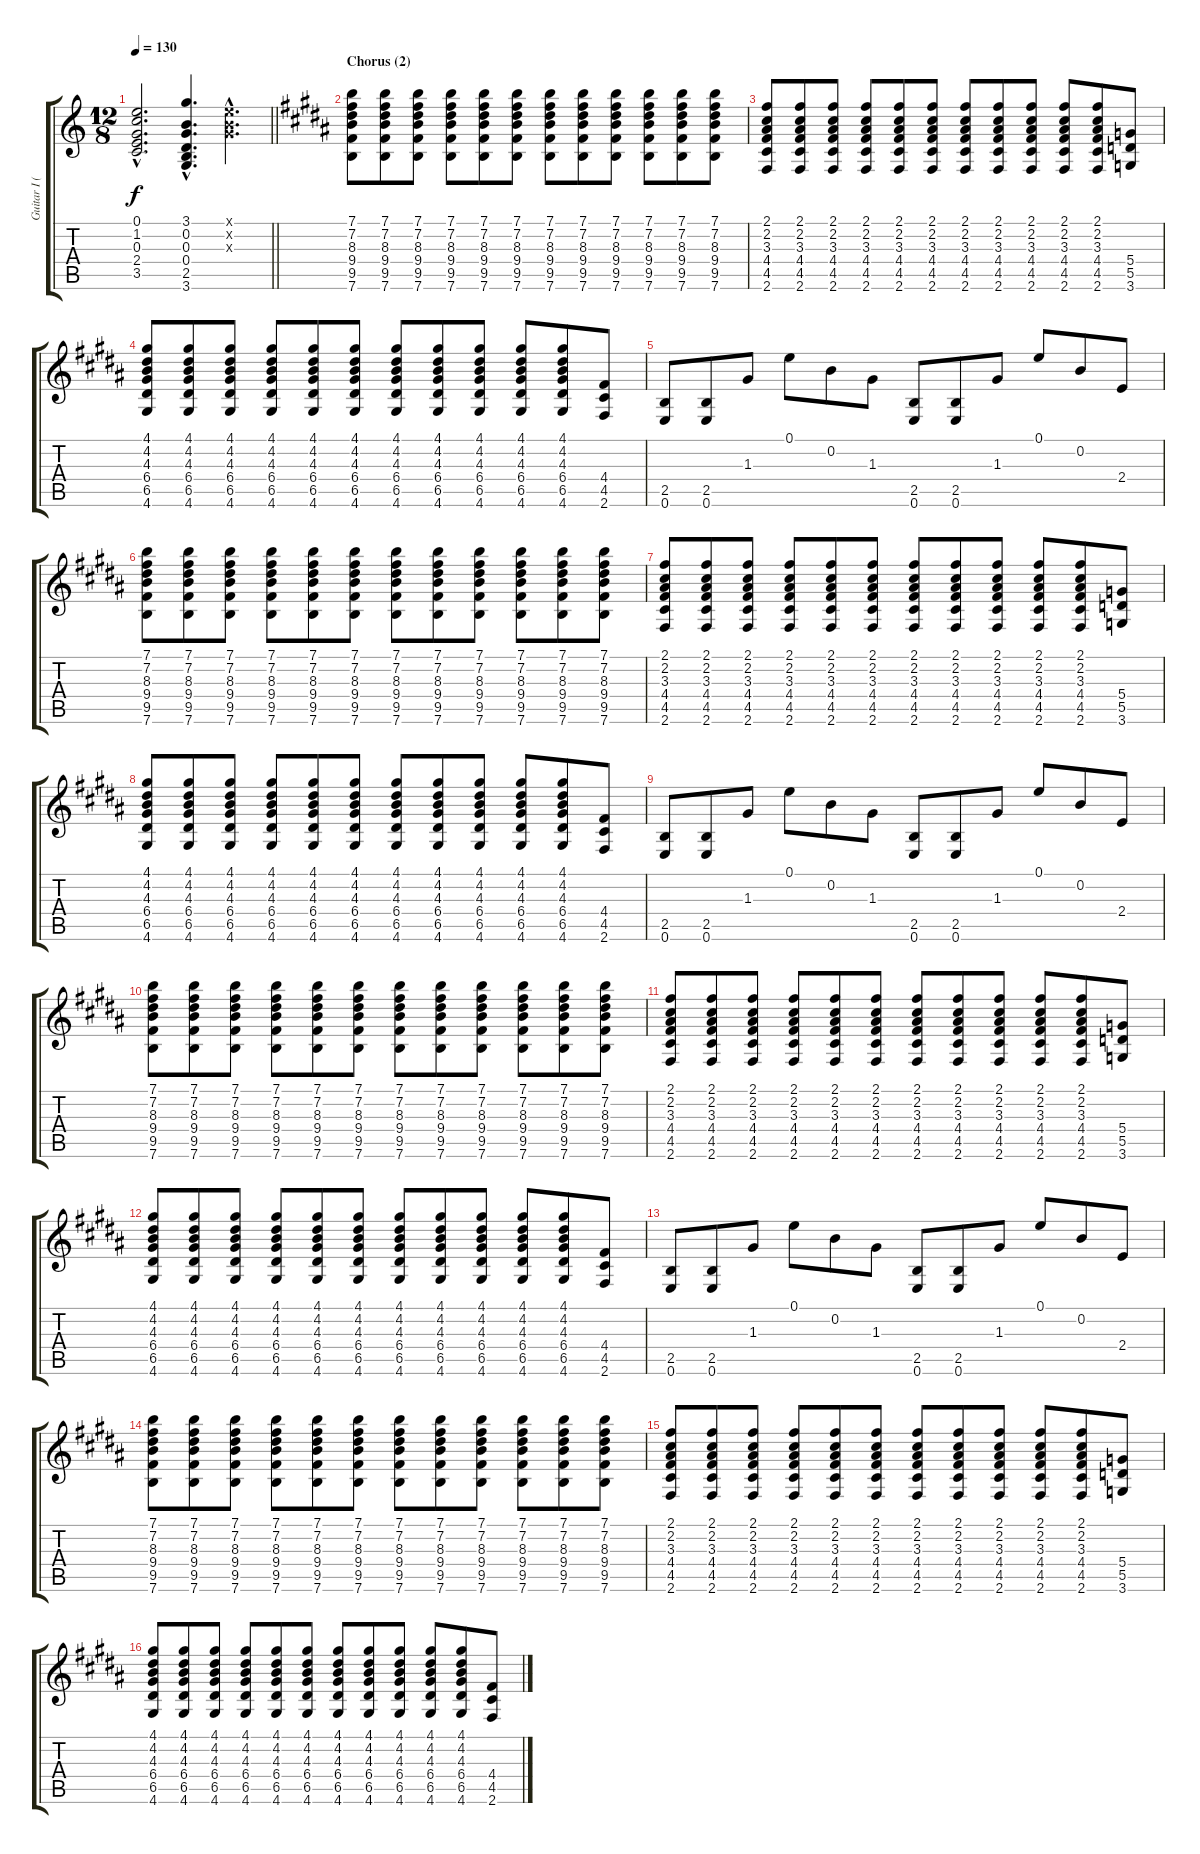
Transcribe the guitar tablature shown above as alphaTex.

\track ("Guitar I (Aiji)" "Guitar I (") {instrument electricguitarclean}
\staff {score tabs}
\tuning (E4 B3 G3 D3 A2 E2) {hide}
\ts (12 8)
\tempo 130
\clef g2
\barLineRight lightlight
\ks c
(0.1{hac} 1.2{hac} 0.3{hac} 2.4{hac} 3.5{hac}).2{d dy f} (3.1{hac} 0.2{hac} 0.3{hac} 0.4{hac} 2.5{hac} 3.6{hac}).4{d} (0.1{hac x} 0.2{hac x} 0.3{hac x}).4{d} |
\section ("" "Chorus (2)")
\ks b
(7.1 7.2 8.3 9.4 9.5 7.6).8 (7.1 7.2 8.3 9.4 9.5 7.6).8 (7.1 7.2 8.3 9.4 9.5 7.6).8 (7.1 7.2 8.3 9.4 9.5 7.6).8 (7.1 7.2 8.3 9.4 9.5 7.6).8 (7.1 7.2 8.3 9.4 9.5 7.6).8 (7.1 7.2 8.3 9.4 9.5 7.6).8 (7.1 7.2 8.3 9.4 9.5 7.6).8 (7.1 7.2 8.3 9.4 9.5 7.6).8 (7.1 7.2 8.3 9.4 9.5 7.6).8 (7.1 7.2 8.3 9.4 9.5 7.6).8 (7.1 7.2 8.3 9.4 9.5 7.6).8 |
(2.1 2.2 3.3 4.4 4.5 2.6).8 (2.1 2.2 3.3 4.4 4.5 2.6).8 (2.1 2.2 3.3 4.4 4.5 2.6).8 (2.1 2.2 3.3 4.4 4.5 2.6).8 (2.1 2.2 3.3 4.4 4.5 2.6).8 (2.1 2.2 3.3 4.4 4.5 2.6).8 (2.1 2.2 3.3 4.4 4.5 2.6).8 (2.1 2.2 3.3 4.4 4.5 2.6).8 (2.1 2.2 3.3 4.4 4.5 2.6).8 (2.1 2.2 3.3 4.4 4.5 2.6).8 (2.1 2.2 3.3 4.4 4.5 2.6).8 (5.4 5.5 3.6).8 |
(4.1 4.2 4.3 6.4 6.5 4.6).8 (4.1 4.2 4.3 6.4 6.5 4.6).8 (4.1 4.2 4.3 6.4 6.5 4.6).8 (4.1 4.2 4.3 6.4 6.5 4.6).8 (4.1 4.2 4.3 6.4 6.5 4.6).8 (4.1 4.2 4.3 6.4 6.5 4.6).8 (4.1 4.2 4.3 6.4 6.5 4.6).8 (4.1 4.2 4.3 6.4 6.5 4.6).8 (4.1 4.2 4.3 6.4 6.5 4.6).8 (4.1 4.2 4.3 6.4 6.5 4.6).8 (4.1 4.2 4.3 6.4 6.5 4.6).8 (4.4 4.5 2.6).8 |
(2.5 0.6).8 (2.5 0.6).8 1.3.8 0.1.8 0.2.8 1.3.8 (2.5 0.6).8 (2.5 0.6).8 1.3.8 0.1.8 0.2.8 2.4.8 |
(7.1 7.2 8.3 9.4 9.5 7.6).8 (7.1 7.2 8.3 9.4 9.5 7.6).8 (7.1 7.2 8.3 9.4 9.5 7.6).8 (7.1 7.2 8.3 9.4 9.5 7.6).8 (7.1 7.2 8.3 9.4 9.5 7.6).8 (7.1 7.2 8.3 9.4 9.5 7.6).8 (7.1 7.2 8.3 9.4 9.5 7.6).8 (7.1 7.2 8.3 9.4 9.5 7.6).8 (7.1 7.2 8.3 9.4 9.5 7.6).8 (7.1 7.2 8.3 9.4 9.5 7.6).8 (7.1 7.2 8.3 9.4 9.5 7.6).8 (7.1 7.2 8.3 9.4 9.5 7.6).8 |
(2.1 2.2 3.3 4.4 4.5 2.6).8 (2.1 2.2 3.3 4.4 4.5 2.6).8 (2.1 2.2 3.3 4.4 4.5 2.6).8 (2.1 2.2 3.3 4.4 4.5 2.6).8 (2.1 2.2 3.3 4.4 4.5 2.6).8 (2.1 2.2 3.3 4.4 4.5 2.6).8 (2.1 2.2 3.3 4.4 4.5 2.6).8 (2.1 2.2 3.3 4.4 4.5 2.6).8 (2.1 2.2 3.3 4.4 4.5 2.6).8 (2.1 2.2 3.3 4.4 4.5 2.6).8 (2.1 2.2 3.3 4.4 4.5 2.6).8 (5.4 5.5 3.6).8 |
(4.1 4.2 4.3 6.4 6.5 4.6).8 (4.1 4.2 4.3 6.4 6.5 4.6).8 (4.1 4.2 4.3 6.4 6.5 4.6).8 (4.1 4.2 4.3 6.4 6.5 4.6).8 (4.1 4.2 4.3 6.4 6.5 4.6).8 (4.1 4.2 4.3 6.4 6.5 4.6).8 (4.1 4.2 4.3 6.4 6.5 4.6).8 (4.1 4.2 4.3 6.4 6.5 4.6).8 (4.1 4.2 4.3 6.4 6.5 4.6).8 (4.1 4.2 4.3 6.4 6.5 4.6).8 (4.1 4.2 4.3 6.4 6.5 4.6).8 (4.4 4.5 2.6).8 |
(2.5 0.6).8 (2.5 0.6).8 1.3.8 0.1.8 0.2.8 1.3.8 (2.5 0.6).8 (2.5 0.6).8 1.3.8 0.1.8 0.2.8 2.4.8 |
(7.1 7.2 8.3 9.4 9.5 7.6).8 (7.1 7.2 8.3 9.4 9.5 7.6).8 (7.1 7.2 8.3 9.4 9.5 7.6).8 (7.1 7.2 8.3 9.4 9.5 7.6).8 (7.1 7.2 8.3 9.4 9.5 7.6).8 (7.1 7.2 8.3 9.4 9.5 7.6).8 (7.1 7.2 8.3 9.4 9.5 7.6).8 (7.1 7.2 8.3 9.4 9.5 7.6).8 (7.1 7.2 8.3 9.4 9.5 7.6).8 (7.1 7.2 8.3 9.4 9.5 7.6).8 (7.1 7.2 8.3 9.4 9.5 7.6).8 (7.1 7.2 8.3 9.4 9.5 7.6).8 |
(2.1 2.2 3.3 4.4 4.5 2.6).8 (2.1 2.2 3.3 4.4 4.5 2.6).8 (2.1 2.2 3.3 4.4 4.5 2.6).8 (2.1 2.2 3.3 4.4 4.5 2.6).8 (2.1 2.2 3.3 4.4 4.5 2.6).8 (2.1 2.2 3.3 4.4 4.5 2.6).8 (2.1 2.2 3.3 4.4 4.5 2.6).8 (2.1 2.2 3.3 4.4 4.5 2.6).8 (2.1 2.2 3.3 4.4 4.5 2.6).8 (2.1 2.2 3.3 4.4 4.5 2.6).8 (2.1 2.2 3.3 4.4 4.5 2.6).8 (5.4 5.5 3.6).8 |
(4.1 4.2 4.3 6.4 6.5 4.6).8 (4.1 4.2 4.3 6.4 6.5 4.6).8 (4.1 4.2 4.3 6.4 6.5 4.6).8 (4.1 4.2 4.3 6.4 6.5 4.6).8 (4.1 4.2 4.3 6.4 6.5 4.6).8 (4.1 4.2 4.3 6.4 6.5 4.6).8 (4.1 4.2 4.3 6.4 6.5 4.6).8 (4.1 4.2 4.3 6.4 6.5 4.6).8 (4.1 4.2 4.3 6.4 6.5 4.6).8 (4.1 4.2 4.3 6.4 6.5 4.6).8 (4.1 4.2 4.3 6.4 6.5 4.6).8 (4.4 4.5 2.6).8 |
(2.5 0.6).8 (2.5 0.6).8 1.3.8 0.1.8 0.2.8 1.3.8 (2.5 0.6).8 (2.5 0.6).8 1.3.8 0.1.8 0.2.8 2.4.8 |
(7.1 7.2 8.3 9.4 9.5 7.6).8 (7.1 7.2 8.3 9.4 9.5 7.6).8 (7.1 7.2 8.3 9.4 9.5 7.6).8 (7.1 7.2 8.3 9.4 9.5 7.6).8 (7.1 7.2 8.3 9.4 9.5 7.6).8 (7.1 7.2 8.3 9.4 9.5 7.6).8 (7.1 7.2 8.3 9.4 9.5 7.6).8 (7.1 7.2 8.3 9.4 9.5 7.6).8 (7.1 7.2 8.3 9.4 9.5 7.6).8 (7.1 7.2 8.3 9.4 9.5 7.6).8 (7.1 7.2 8.3 9.4 9.5 7.6).8 (7.1 7.2 8.3 9.4 9.5 7.6).8 |
(2.1 2.2 3.3 4.4 4.5 2.6).8 (2.1 2.2 3.3 4.4 4.5 2.6).8 (2.1 2.2 3.3 4.4 4.5 2.6).8 (2.1 2.2 3.3 4.4 4.5 2.6).8 (2.1 2.2 3.3 4.4 4.5 2.6).8 (2.1 2.2 3.3 4.4 4.5 2.6).8 (2.1 2.2 3.3 4.4 4.5 2.6).8 (2.1 2.2 3.3 4.4 4.5 2.6).8 (2.1 2.2 3.3 4.4 4.5 2.6).8 (2.1 2.2 3.3 4.4 4.5 2.6).8 (2.1 2.2 3.3 4.4 4.5 2.6).8 (5.4 5.5 3.6).8 |
(4.1 4.2 4.3 6.4 6.5 4.6).8 (4.1 4.2 4.3 6.4 6.5 4.6).8 (4.1 4.2 4.3 6.4 6.5 4.6).8 (4.1 4.2 4.3 6.4 6.5 4.6).8 (4.1 4.2 4.3 6.4 6.5 4.6).8 (4.1 4.2 4.3 6.4 6.5 4.6).8 (4.1 4.2 4.3 6.4 6.5 4.6).8 (4.1 4.2 4.3 6.4 6.5 4.6).8 (4.1 4.2 4.3 6.4 6.5 4.6).8 (4.1 4.2 4.3 6.4 6.5 4.6).8 (4.1 4.2 4.3 6.4 6.5 4.6).8 (4.4 4.5 2.6).8
